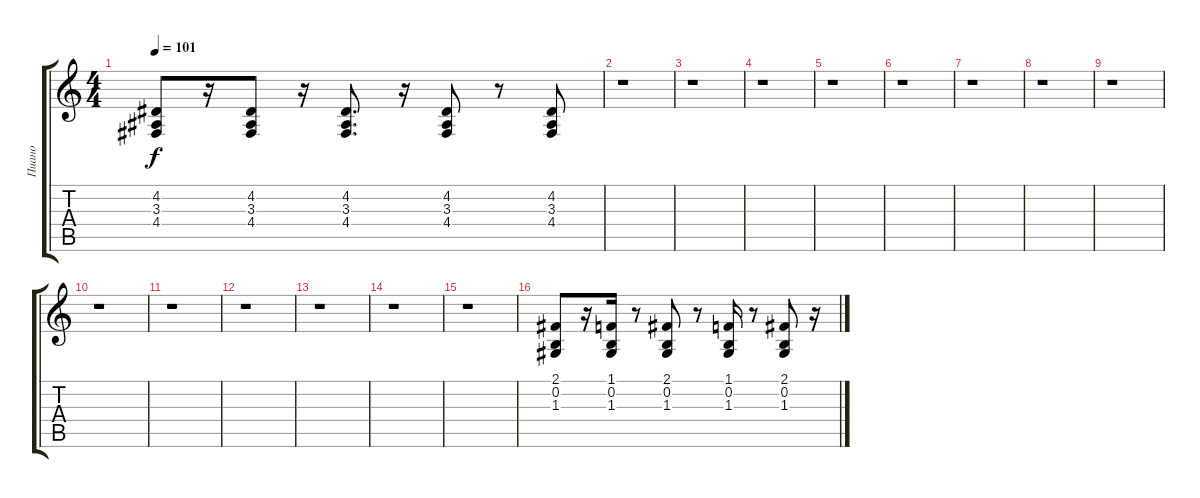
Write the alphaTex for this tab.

\track ("Пиано" "Пиано") {instrument electricpiano1}
\staff {score tabs}
\tuning (E4 B3 G3 D3 A2 E2) {hide}
\ts (4 4)
\tempo 101
\clef g2
\ks c
(4.2 3.3 4.4).8{dy f} r.16 (4.2 3.3 4.4).8 r.16 (4.2 3.3 4.4).8{d} r.16 (4.2 3.3 4.4).8 r.8 (4.2 3.3 4.4).8 |
r.1 |
r.1 |
r.1 |
r.1 |
r.1 |
r.1 |
r.1 |
r.1 |
r.1 |
r.1 |
r.1 |
r.1 |
r.1 |
r.1 |
(2.1 0.2 1.3).8 r.16 (1.1 0.2 1.3).16 r.8 (2.1 0.2 1.3).8 r.8 (1.1 0.2 1.3).16 r.8 (2.1 0.2 1.3).8 r.16
